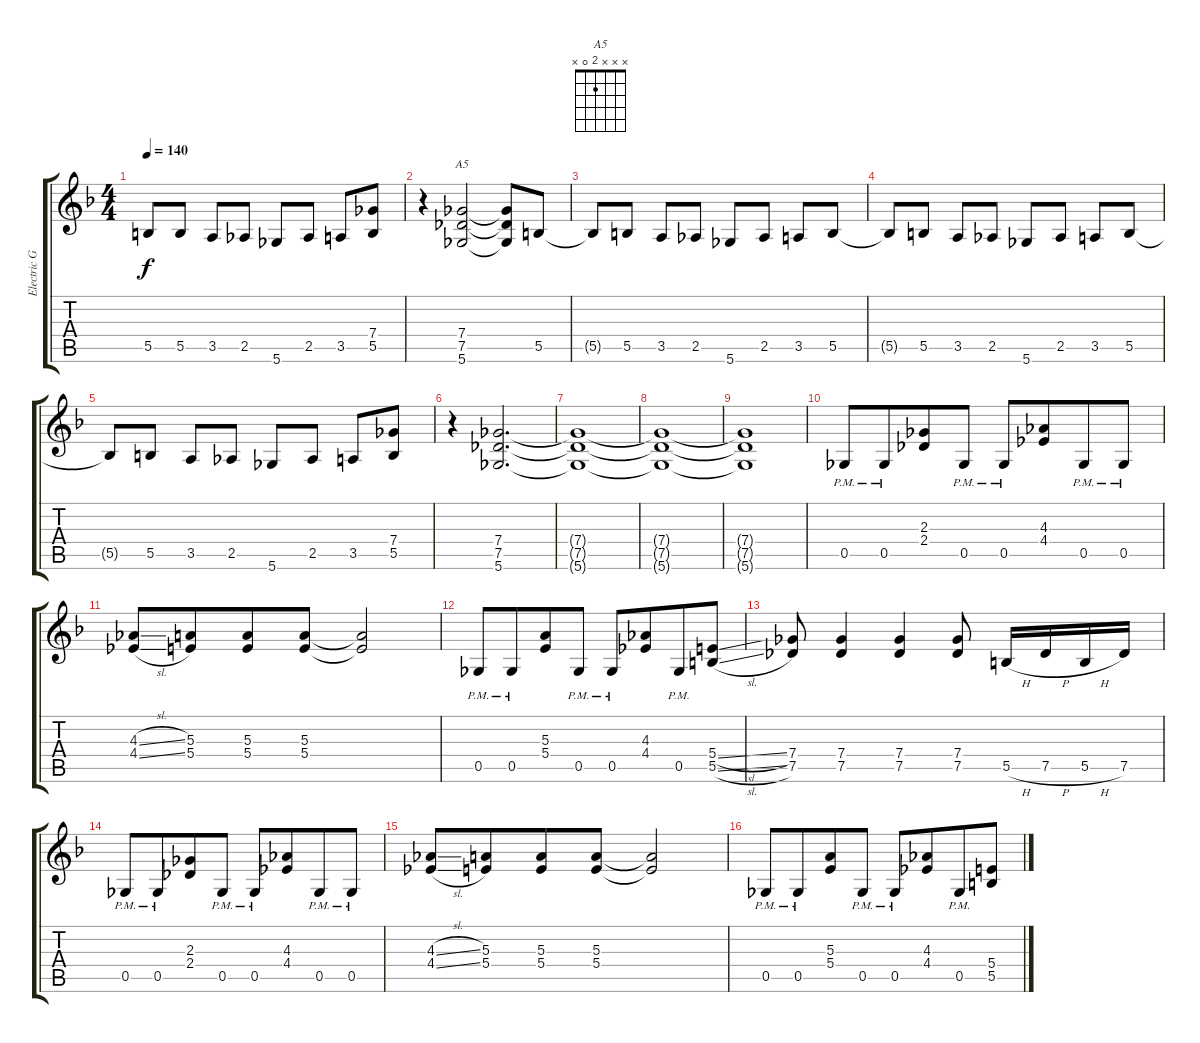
\track ("Electric Guitar" "Electric G") {instrument distortionguitar}
\staff {score tabs}
\tuning (Db4 Ab3 E3 B2 Gb2 Db2) {hide}
\chord ("A5" x x x 2 0 x)
\ts (4 4)
\tempo 140
\clef g2
\ks f
5.5{t}.8{dy f} 5.5.8 3.5.8 2.5.8 5.6.8 2.5.8 3.5.8 (7.4 5.5).8 |
r.4 (7.4 7.5 5.6).2{ch "A5"} (7.4{t} 7.5{t} 5.6{t}).8 5.5.8 |
5.5{t}.8 5.5.8 3.5.8 2.5.8 5.6.8 2.5.8 3.5.8 5.5.8 |
5.5{t}.8 5.5.8 3.5.8 2.5.8 5.6.8 2.5.8 3.5.8 5.5.8 |
5.5{t}.8 5.5.8 3.5.8 2.5.8 5.6.8 2.5.8 3.5.8 (7.4 5.5).8 |
r.4 (7.4 7.5 5.6).2{d} |
(7.4{t} 7.5{t} 5.6{t}).1 |
(7.4{t} 7.5{t} 5.6{t}).1 |
(7.4{t} 7.5{t} 5.6{t}).1 |
0.5{pm}.8 0.5{pm}.8{beam merge} (2.3 2.4).8 0.5{pm}.8 0.5{pm}.8 (4.3 4.4).8{beam merge} 0.5{pm}.8 0.5{pm}.8 |
(4.3{sl} 4.4{sl}).8 (5.3 5.4).8{beam merge} (5.3 5.4).8 (5.3 5.4).8 (5.3{t} 5.4{t}).2 |
0.5{pm}.8 0.5{pm}.8{beam merge} (5.3 5.4).8 0.5{pm}.8 0.5{pm}.8 (4.3 4.4).8{beam merge} 0.5{pm}.8 (5.4{sl} 5.5{sl}).8 |
(7.4 7.5).8 (7.4 7.5).4 (7.4 7.5).4 (7.4 7.5).8 5.5{h}.16 7.5{h}.16 5.5{h}.16 7.5.16 |
0.5{pm}.8 0.5{pm}.8{beam merge} (2.3 2.4).8 0.5{pm}.8 0.5{pm}.8 (4.3 4.4).8{beam merge} 0.5{pm}.8 0.5{pm}.8 |
(4.3{sl} 4.4{sl}).8 (5.3 5.4).8{beam merge} (5.3 5.4).8 (5.3 5.4).8 (5.3{t} 5.4{t}).2 |
0.5{pm}.8 0.5{pm}.8{beam merge} (5.3 5.4).8 0.5{pm}.8 0.5{pm}.8 (4.3 4.4).8{beam merge} 0.5{pm}.8 (5.4{sl} 5.5{sl}).8
